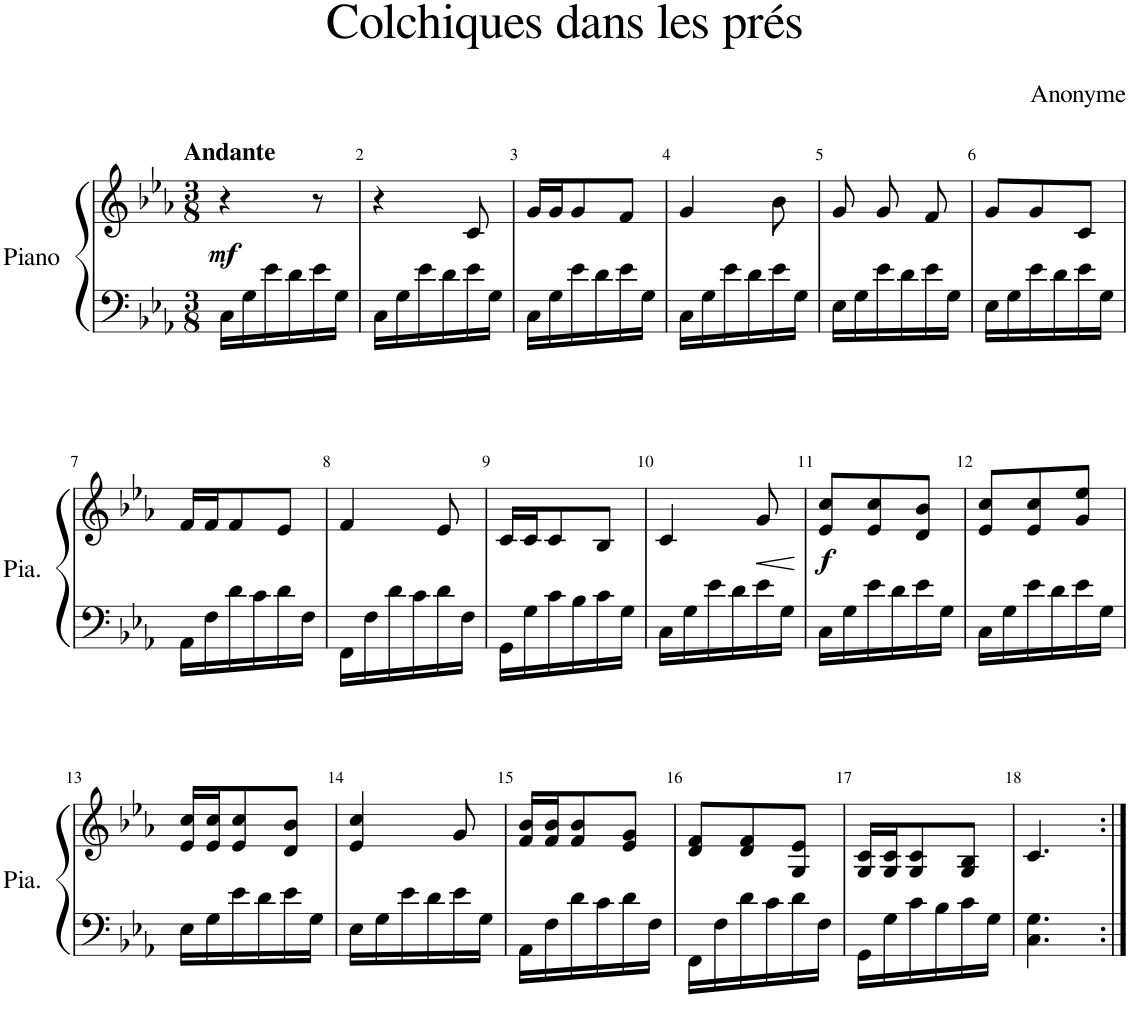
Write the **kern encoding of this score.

**kern	**kern	**dynam
*part1	*part1	*part1
*staff2	*staff1	*staff1/2
*I"Piano	*	*
*I'Pia.	*	*
*clefF4	*clefG2	*
*k[b-e-a-]	*k[b-e-a-]	*
*M3/8	*M3/8	*
=1	=1	=1
!	!LO:TX:a:B:t=Andante	!
!	!	!LO:DY:b
16C\LL	4r	mf
16G\	.	.
16e-\	.	.
16d\	.	.
16e-\	8r	.
16G\JJ	.	.
=2	=2	=2
16C\LL	4r	.
16G\	.	.
16e-\	.	.
16d\	.	.
16e-\	8c/	.
16G\JJ	.	.
=3	=3	=3
16C\LL	16g/LL	.
16G\	16g/J	.
16e-\	8g/	.
16d\	.	.
16e-\	8f/J	.
16G\JJ	.	.
=4	=4	=4
16C\LL	4g/	.
16G\	.	.
16e-\	.	.
16d\	.	.
16e-\	8b-\	.
16G\JJ	.	.
=5	=5	=5
16E-\LL	8g/	.
16G\	.	.
16e-\	8g/	.
16d\	.	.
16e-\	8f/	.
16G\JJ	.	.
=6	=6	=6
16E-\LL	8g/L	.
16G\	.	.
16e-\	8g/	.
16d\	.	.
16e-\	8c/J	.
16G\JJ	.	.
!!LO:LB:g=z
=7	=7	=7
16AA-\LL	16f/LL	.
16F\	16f/J	.
16d\	8f/	.
16c\	.	.
16d\	8e-/J	.
16F\JJ	.	.
=8	=8	=8
16FF\LL	4f/	.
16F\	.	.
16d\	.	.
16c\	.	.
16d\	8e-/	.
16F\JJ	.	.
=9	=9	=9
16GG\LL	16c/LL	.
16G\	16c/J	.
16c\	8c/	.
16B-\	.	.
16c\	8B-/J	.
16G\JJ	.	.
=10	=10	=10
16C\LL	4c/	.
16G\	.	.
16e-\	.	.
16d\	.	.
!	!	!LO:HP:b
16e-\	8g/	<
16G\JJ	.	.
.	.	[
=11	=11	=11
!	!	!LO:DY:b
16C\LL	8e-/ 8cc/L	f
16G\	.	.
16e-\	8e-/ 8cc/	.
16d\	.	.
16e-\	8d/ 8b-/J	.
16G\JJ	.	.
=12	=12	=12
16C\LL	8e-/ 8cc/L	.
16G\	.	.
16e-\	8e-/ 8cc/	.
16d\	.	.
16e-\	8g/ 8ee-/J	.
16G\JJ	.	.
!!LO:LB:g=z
=13	=13	=13
16E-\LL	16e-/ 16cc/LL	.
16G\	16e-/ 16cc/J	.
16e-\	8e-/ 8cc/	.
16d\	.	.
16e-\	8d/ 8b-/J	.
16G\JJ	.	.
=14	=14	=14
16E-\LL	4e-/ 4cc/	.
16G\	.	.
16e-\	.	.
16d\	.	.
16e-\	8g/	.
16G\JJ	.	.
=15	=15	=15
16AA-\LL	16f/ 16b-/LL	.
16F\	16f/ 16b-/J	.
16d\	8f/ 8b-/	.
16c\	.	.
16d\	8e-/ 8g/J	.
16F\JJ	.	.
=16	=16	=16
16FF\LL	8d/ 8f/L	.
16F\	.	.
16d\	8d/ 8f/	.
16c\	.	.
16d\	8G/ 8e-/J	.
16F\JJ	.	.
=17	=17	=17
16GG\LL	16G/ 16c/LL	.
16G\	16G/ 16c/J	.
16c\	8G/ 8c/	.
16B-\	.	.
16c\	8G/ 8B-/J	.
16G\JJ	.	.
=18	=18	=18
4.C\ 4.G\	4.c/	.
=:|!	=:|!	=:|!
*-	*-	*-
